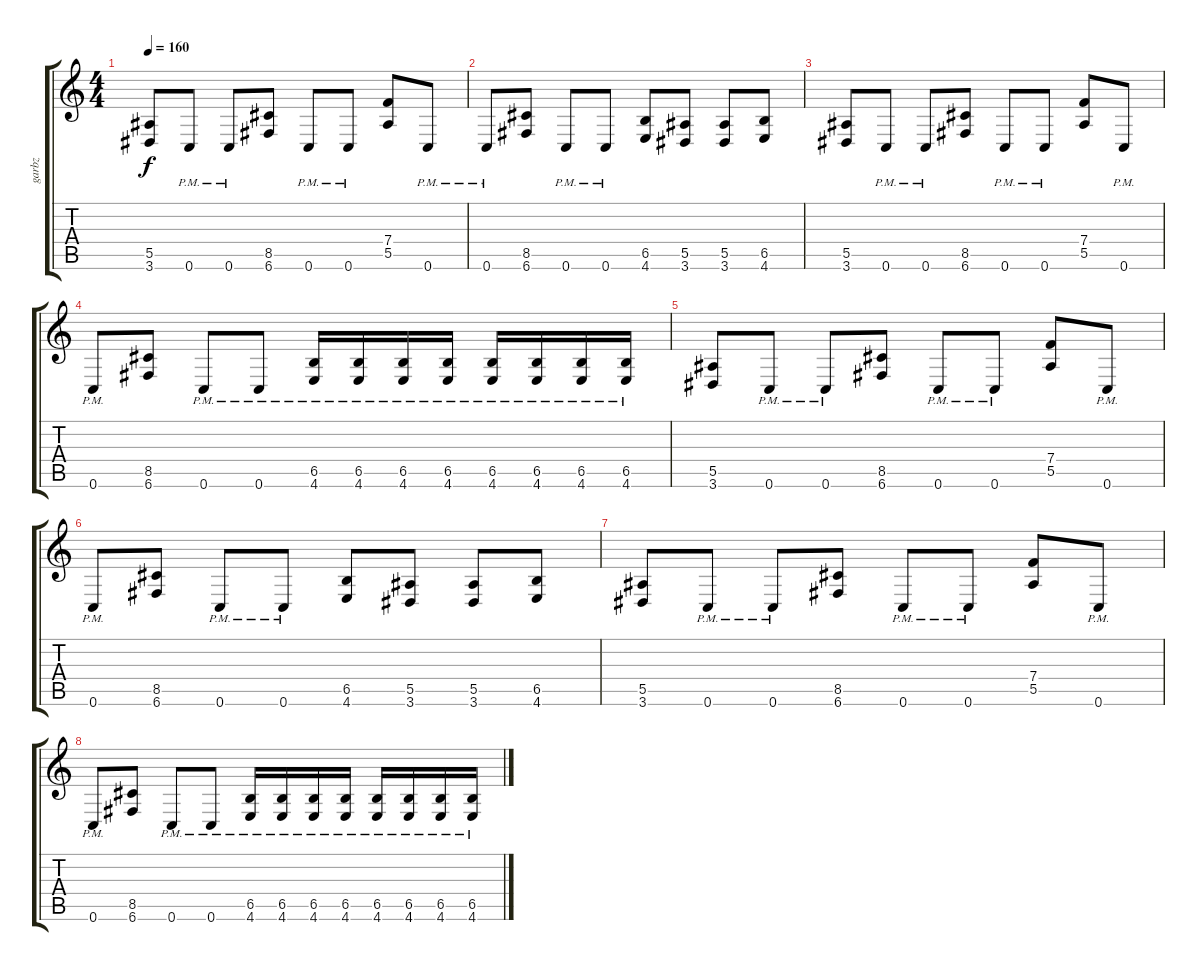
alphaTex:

\track ("garbz" "garbz") {instrument distortionguitar}
\staff {score tabs}
\tuning (C4 G3 Eb3 Bb2 F2 C2) {hide}
\ts (4 4)
\tempo 160
\clef g2
\ks c
(5.5 3.6).8{dy f} 0.6{pm}.8 0.6{pm}.8 (8.5 6.6).8 0.6{pm}.8 0.6{pm}.8 (7.4 5.5).8 0.6{pm}.8 |
0.6{pm}.8 (8.5 6.6).8 0.6{pm}.8 0.6{pm}.8 (6.5 4.6).8 (5.5 3.6).8 (5.5 3.6).8 (6.5 4.6).8 |
(5.5 3.6).8 0.6{pm}.8 0.6{pm}.8 (8.5 6.6).8 0.6{pm}.8 0.6{pm}.8 (7.4 5.5).8 0.6{pm}.8 |
0.6{pm}.8 (8.5 6.6).8 0.6{pm}.8 0.6{pm}.8 (6.5{pm} 4.6{pm}).16 (6.5{pm} 4.6{pm}).16 (6.5{pm} 4.6{pm}).16 (6.5{pm} 4.6{pm}).16 (6.5{pm} 4.6{pm}).16 (6.5{pm} 4.6{pm}).16 (6.5{pm} 4.6{pm}).16 (6.5{pm} 4.6{pm}).16 |
(5.5 3.6).8 0.6{pm}.8 0.6{pm}.8 (8.5 6.6).8 0.6{pm}.8 0.6{pm}.8 (7.4 5.5).8 0.6{pm}.8 |
0.6{pm}.8 (8.5 6.6).8 0.6{pm}.8 0.6{pm}.8 (6.5 4.6).8 (5.5 3.6).8 (5.5 3.6).8 (6.5 4.6).8 |
(5.5 3.6).8 0.6{pm}.8 0.6{pm}.8 (8.5 6.6).8 0.6{pm}.8 0.6{pm}.8 (7.4 5.5).8 0.6{pm}.8 |
0.6{pm}.8 (8.5 6.6).8 0.6{pm}.8 0.6{pm}.8 (6.5{pm} 4.6{pm}).16 (6.5{pm} 4.6{pm}).16 (6.5{pm} 4.6{pm}).16 (6.5{pm} 4.6{pm}).16 (6.5{pm} 4.6{pm}).16 (6.5{pm} 4.6{pm}).16 (6.5{pm} 4.6{pm}).16 (6.5{pm} 4.6{pm}).16
